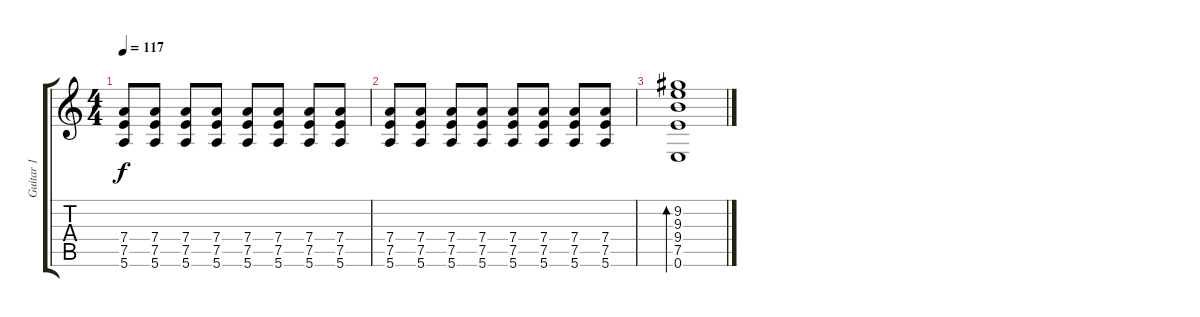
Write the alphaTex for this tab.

\track ("Guitar 1" "Guitar 1") {instrument electricguitarmuted}
\staff {score tabs}
\tuning (E4 B3 G3 D3 A2 E2) {hide}
\ts (4 4)
\tempo 117
\clef g2
\ks c
(7.4 7.5 5.6).8{dy f} (7.4 7.5 5.6).8 (7.4 7.5 5.6).8 (7.4 7.5 5.6).8 (7.4 7.5 5.6).8 (7.4 7.5 5.6).8 (7.4 7.5 5.6).8 (7.4 7.5 5.6).8 |
(7.4 7.5 5.6).8 (7.4 7.5 5.6).8 (7.4 7.5 5.6).8 (7.4 7.5 5.6).8 (7.4 7.5 5.6).8 (7.4 7.5 5.6).8 (7.4 7.5 5.6).8 (7.4 7.5 5.6).8 |
(9.2 9.3 9.4 7.5 0.6).1{bd 30}
